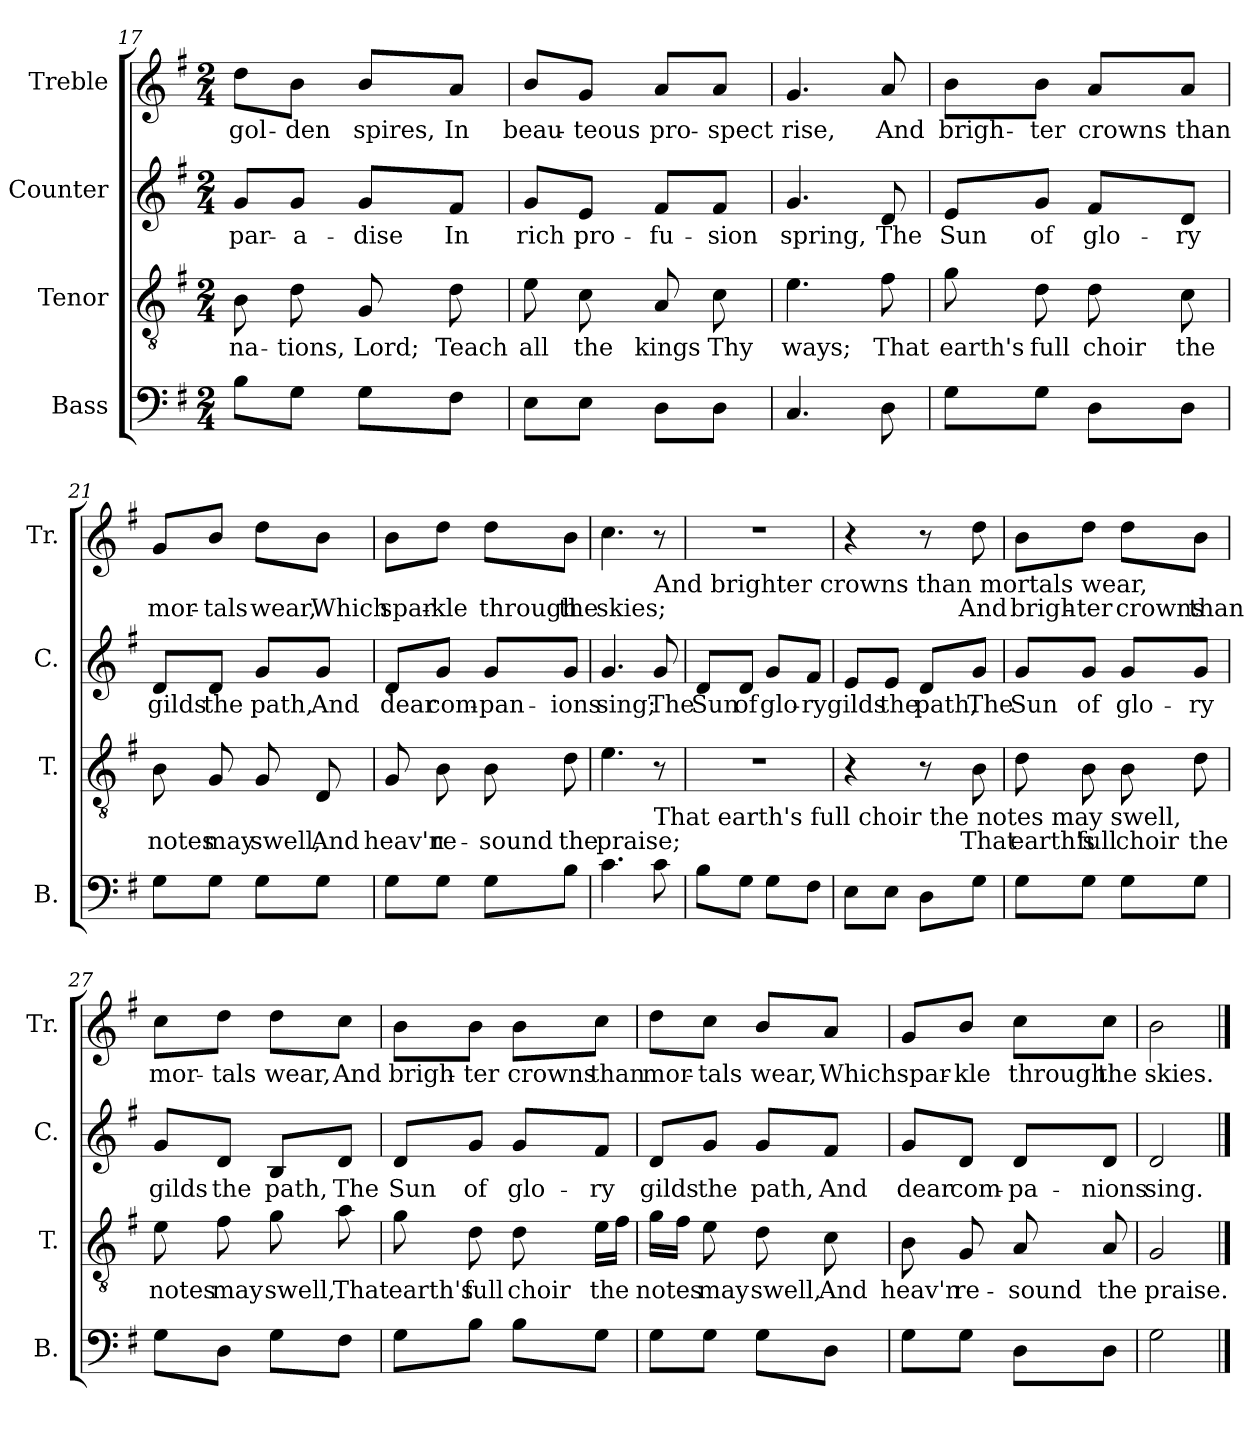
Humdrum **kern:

**kern	**kern	**text	**kern	**text	**kern	**text
*part4	*part3	*part3	*part2	*part2	*part1	*part1
*staff4	*staff3	*staff3	*staff2	*staff2	*staff1	*staff1
*I"Bass	*I"Tenor	*	*I"Counter	*	*I"Treble	*
*I'B.	*I'T.	*	*I'C.	*	*I'Tr.	*
!!LO:LB:g=z
*clefF4	*clefGv2	*	*clefG2	*	*clefG2	*
*k[f#]	*k[f#]	*	*k[f#]	*	*k[f#]	*
*M2/4	*M2/4	*	*M2/4	*	*M2/4	*
=17	=17	=17	=17	=17	=17	=17
8B\L	8B\	na-	8g/L	par-	8dd\L	gol-
8G\J	8d\	-tions,	8g/J	-a-	8b\J	-den
8G\L	8G/	Lord;	8g/L	-dise	8b/L	spires,
8F#\J	8d\	Teach	8f#/J	In	8a/J	In
=18	=18	=18	=18	=18	=18	=18
8E\L	8e\	all	8g/L	rich	8b/L	beau-
8E\J	8c\	the	8e/J	pro-	8g/J	-teous
8D\L	8A/	kings	8f#/L	-fu-	8a/L	pro-
8D\J	8c\	Thy	8f#/J	-sion	8a/J	-spect
=19	=19	=19	=19	=19	=19	=19
4.C/	4.e\	ways;	4.g/	spring,	4.g/	rise,
8D\	8f#\	That	8d/	The	8a/	And
=20	=20	=20	=20	=20	=20	=20
8G\L	8g\	earth's	8e/L	Sun	8b\L	brigh-
8G\J	8d\	full	8g/J	of	8b\J	-ter
8D\L	8d\	choir	8f#/L	glo-	8a/L	crowns
8D\J	8c\	the	8d/J	-ry	8a/J	than
=21	=21	=21	=21	=21	=21	=21
8G\L	8B\	notes	8d/L	gilds	8g/L	mor-
8G\J	8G/	may	8d/J	the	8b/J	-tals
8G\L	8G/	swell,	8g/L	path,	8dd\L	wear,
8G\J	8D/	And	8g/J	And	8b\J	Which
!!LO:PB:g=z
=22	=22	=22	=22	=22	=22	=22
8G\L	8G/	heav'n	8d/L	dear	8b\L	spar-
8G\J	8B\	re-	8g/J	com-	8dd\J	-kle
8G\L	8B\	-sound	8g/L	-pan-	8dd\L	through
8B\J	8d\	the	8g/J	-ions	8b\J	the
=23	=23	=23	=23	=23	=23	=23
4.c\	4.e\	praise;	4.g/	sing;	4.cc\	skies;
!	!	!	!	!	!LO:TX:b:t=And    brighter  crowns  than  mortals  wear,	!
!	!LO:TX:b:t=That earth's full choir the    notes  may swell,	!	!	!	!	!
8c\	8r	.	8g/	The	8r	.
=24	=24	=24	=24	=24	=24	=24
8B\L	2r	.	8d/L	Sun	2r	.
8G\J	.	.	8d/J	of	.	.
8G\L	.	.	8g/L	glo-	.	.
8F#\J	.	.	8f#/J	-ry	.	.
=25	=25	=25	=25	=25	=25	=25
8E\L	4r	.	8e/L	gilds	4r	.
8E\J	.	.	8e/J	the	.	.
8D\L	8r	.	8d/L	path,	8r	.
8G\J	8B\	That	8g/J	The	8dd\	And
=26	=26	=26	=26	=26	=26	=26
8G\L	8d\	earth's	8g/L	Sun	8b\L	brigh-
8G\J	8B\	full	8g/J	of	8dd\J	-ter
8G\L	8B\	choir	8g/L	glo-	8dd\L	crowns
8G\J	8d\	the	8g/J	-ry	8b\J	than
!!LO:LB:g=z
=27	=27	=27	=27	=27	=27	=27
8G\L	8e\	notes	8g/L	gilds	8cc\L	mor-
8D\J	8f#\	may	8d/J	the	8dd\J	-tals
8G\L	8g\	swell,	8B/L	path,	8dd\L	wear,
8F#\J	8a\	That	8d/J	The	8cc\J	And
=28	=28	=28	=28	=28	=28	=28
8G\L	8g\	earth's	8d/L	Sun	8b\L	brigh-
8B\J	8d\	full	8g/J	of	8b\J	-ter
8B\L	8d\	choir	8g/L	glo-	8b\L	crowns
8G\J	16e\LL	the	8f#/J	-ry	8cc\J	than
.	16f#\JJ	.	.	.	.	.
=29	=29	=29	=29	=29	=29	=29
8G\L	16g\LL	notes	8d/L	gilds	8dd\L	mor-
.	16f#\JJ	.	.	.	.	.
8G\J	8e\	may	8g/J	the	8cc\J	-tals
8G\L	8d\	swell,	8g/L	path,	8b/L	wear,
8D\J	8c\	And	8f#/J	And	8a/J	Which
=30	=30	=30	=30	=30	=30	=30
8G\L	8B\	heav'n	8g/L	dear	8g/L	spar-
8G\J	8G/	re-	8d/J	com-	8b/J	-kle
8D\L	8A/	-sound	8d/L	-pa-	8cc\L	through
8D\J	8A/	the	8d/J	-nions	8cc\J	the
=31	=31	=31	=31	=31	=31	=31
2G\	2G/	praise.	2d/	sing.	2b\	skies.
==	==	==	==	==	==	==
*-	*-	*-	*-	*-	*-	*-
